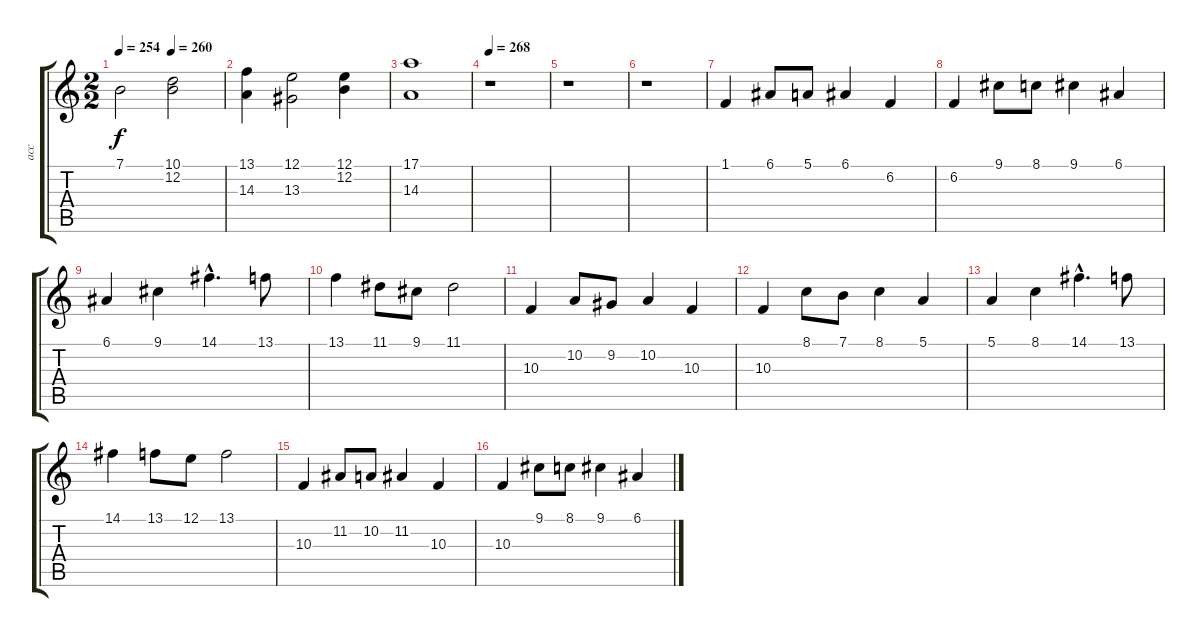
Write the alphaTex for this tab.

\track ("acc" "acc") {instrument accordion}
\staff {score tabs}
\tuning (E4 B3 G3 D3 A2 E2) {hide}
\ts (2 2)
\tempo 254
\tempo (260 0.5)
\clef g2
\ks c
7.1.2{dy f} (10.1 12.2).2 |
(13.1 14.3).4 (12.1 13.3).2 (12.1 12.2).4 |
(17.1 14.3).1 |
\tempo 268
r.1 |
r.1 |
r.1 |
1.1.4 6.1.8 5.1.8 6.1.4 6.2.4 |
6.2.4 9.1.8 8.1.8 9.1.4 6.1.4 |
6.1.4 9.1.4 14.1{hac}.4{d} 13.1.8 |
13.1.4 11.1.8 9.1.8 11.1.2 |
10.3.4 10.2.8 9.2.8 10.2.4 10.3.4 |
10.3.4 8.1.8 7.1.8 8.1.4 5.1.4 |
5.1.4 8.1.4 14.1{hac}.4{d} 13.1.8 |
14.1.4 13.1.8 12.1.8 13.1.2 |
10.3.4 11.2.8 10.2.8 11.2.4 10.3.4 |
10.3.4 9.1.8 8.1.8 9.1.4 6.1.4
